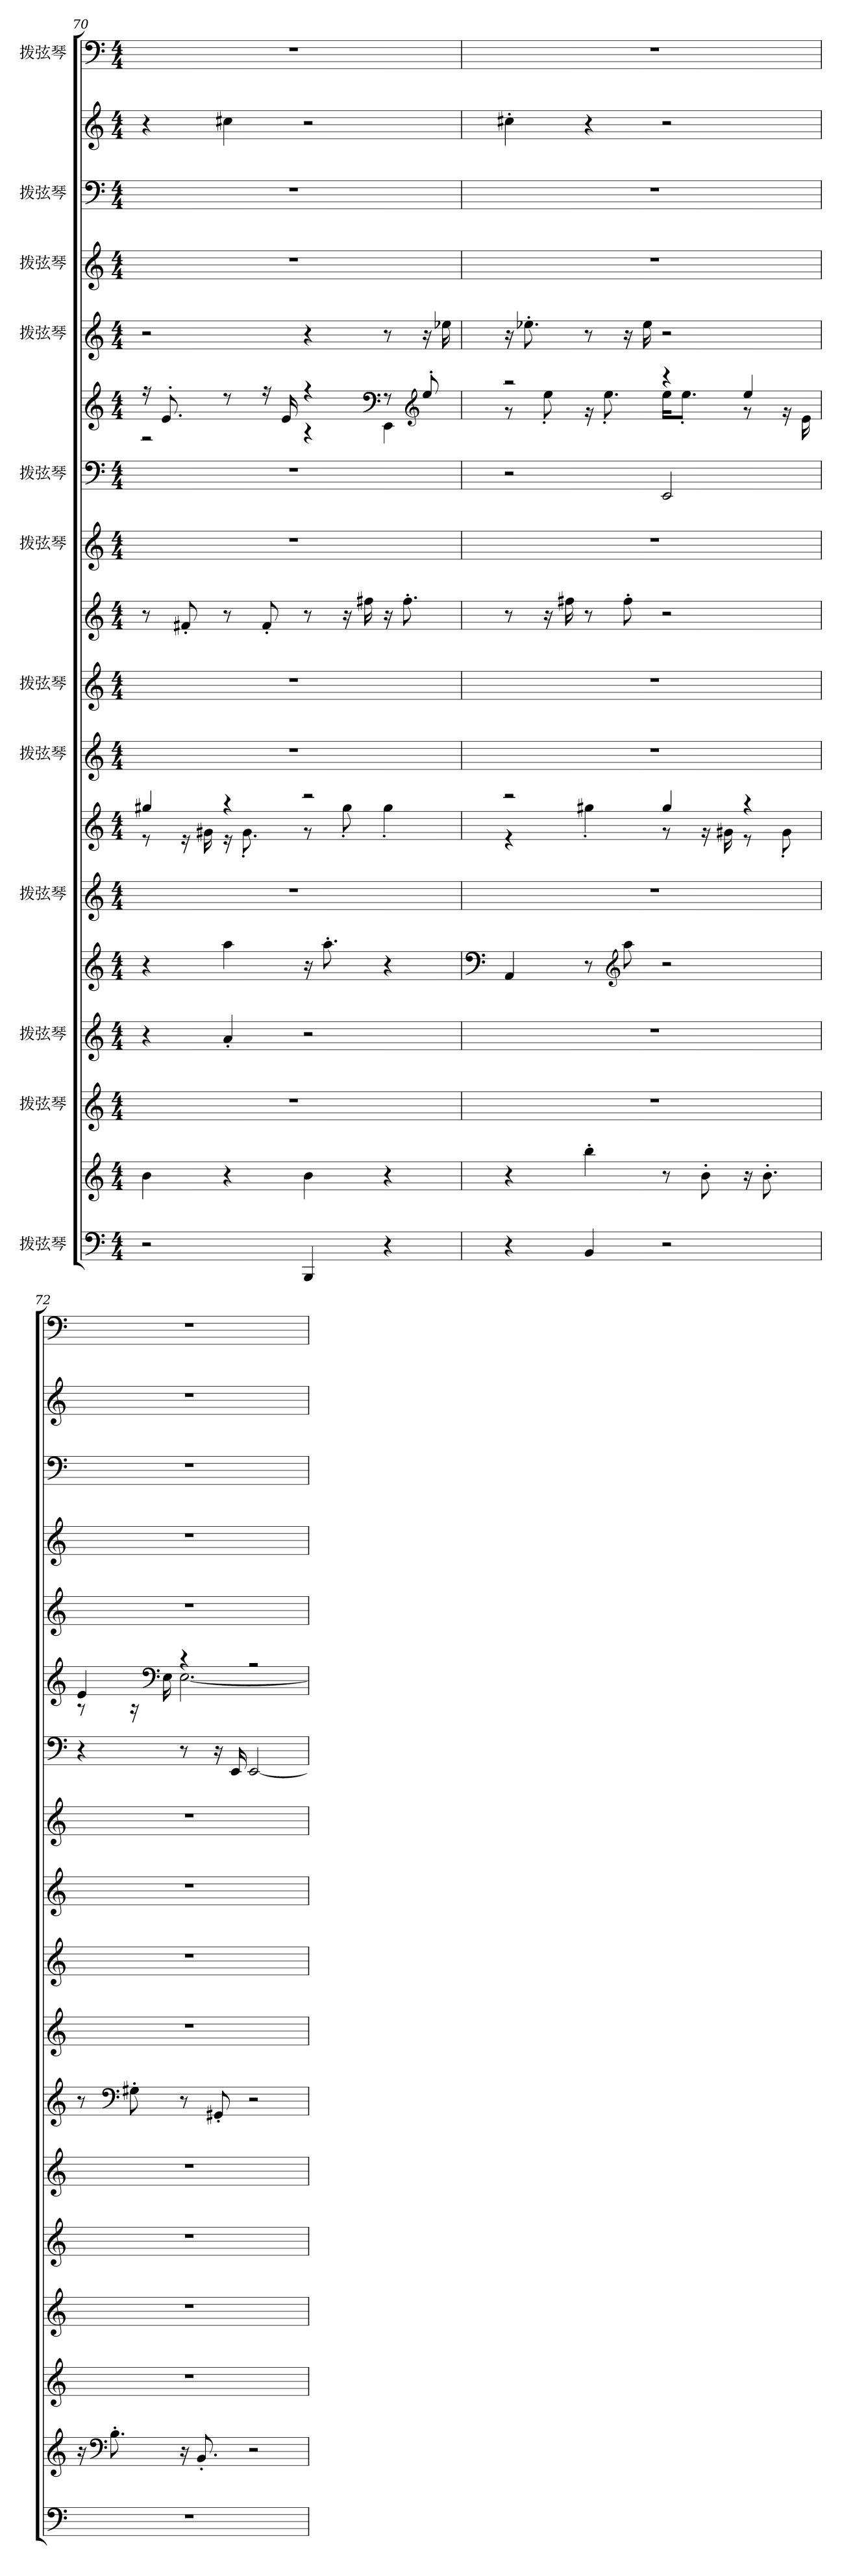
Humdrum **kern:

**kern	**kern	**kern	**kern	**kern	**kern	**kern	**kern	**kern	**kern	**kern	**kern	**kern	**kern	**kern	**kern	**kern	**kern
*part12	*part12	*part11	*part10	*part10	*part9	*part9	*part8	*part7	*part7	*part6	*part5	*part5	*part4	*part3	*part2	*part2	*part1
*staff18	*staff17	*staff16	*staff15	*staff14	*staff13	*staff12	*staff11	*staff10	*staff9	*staff8	*staff7	*staff6	*staff5	*staff4	*staff3	*staff2	*staff1
*I"拨弦琴	*	*I"拨弦琴	*I"拨弦琴	*	*I"拨弦琴	*	*I"拨弦琴	*I"拨弦琴	*	*I"拨弦琴	*I"拨弦琴	*	*I"拨弦琴	*I"拨弦琴	*I"拨弦琴	*	*I"拨弦琴
!!LO:PB:g=z
*clefF4	*clefG2	*clefG2	*clefG2	*clefG2	*clefG2	*clefG2	*clefG2	*clefG2	*clefG2	*clefG2	*clefF4	*clefG2	*clefG2	*clefG2	*clefF4	*clefG2	*clefF4
*k[]	*k[]	*k[]	*k[]	*k[]	*k[]	*k[]	*k[]	*k[]	*k[]	*k[]	*k[]	*k[]	*k[]	*k[]	*k[]	*k[]	*k[]
*M4/4	*M4/4	*M4/4	*M4/4	*M4/4	*M4/4	*M4/4	*M4/4	*M4/4	*M4/4	*M4/4	*M4/4	*M4/4	*M4/4	*M4/4	*M4/4	*M4/4	*M4/4
=70	=70	=70	=70	=70	=70	=70	=70	=70	=70	=70	=70	=70	=70	=70	=70	=70	=70
*	*	*	*	*	*	*^	*	*	*	*	*	*^	*	*	*	*	*
2r	4b\	1r	4r	4r	1r	4gg#X/	8r	1r	1r	8r	1r	1r	16r	2r	2r	1r	1r	4r	1r
.	.	.	.	.	.	.	.	.	.	.	.	.	8.e'/	.	.	.	.	.	.
.	.	.	.	.	.	.	16r	.	.	8f#X'/	.	.	.	.	.	.	.	.	.
.	.	.	.	.	.	.	16g#X\	.	.	.	.	.	.	.	.	.	.	.	.
.	4r	.	4a'/	4aa\	.	4r	16r	.	.	8r	.	.	8r	.	.	.	.	4cc#X\	.
.	.	.	.	.	.	.	8.g#'\	.	.	.	.	.	.	.	.	.	.	.	.
.	.	.	.	.	.	.	.	.	.	8f#'/	.	.	16r	.	.	.	.	.	.
.	.	.	.	.	.	.	.	.	.	.	.	.	16e/	.	.	.	.	.	.
4BBB/	4b\	.	2r	16r	.	2r	8r	.	.	8r	.	.	4r	4r	4r	.	.	2r	.
.	.	.	.	8.aa'\	.	.	.	.	.	.	.	.	.	.	.	.	.	.	.
.	.	.	.	.	.	.	8gg#'\	.	.	16r	.	.	.	.	.	.	.	.	.
.	.	.	.	.	.	.	.	.	.	16ff#X\	.	.	.	.	.	.	.	.	.
*	*	*	*	*	*	*	*	*	*	*	*	*	*clefF4	*	*	*	*	*	*
4r	4r	.	.	4r	.	.	4gg#'\	.	.	16r	.	.	8r	4EE\	8r	.	.	.	.
.	.	.	.	.	.	.	.	.	.	8.ff#'\	.	.	.	.	.	.	.	.	.
*	*	*	*	*	*	*	*	*	*	*	*	*	*clefG2	*	*	*	*	*	*
.	.	.	.	.	.	.	.	.	.	.	.	.	8ee'/	.	16r	.	.	.	.
.	.	.	.	.	.	.	.	.	.	.	.	.	.	.	16ee-X\	.	.	.	.
=71	=71	=71	=71	=71	=71	=71	=71	=71	=71	=71	=71	=71	=71	=71	=71	=71	=71	=71	=71
*	*	*	*	*clefF4	*	*	*	*	*	*	*	*	*	*	*	*	*	*	*
4r	4r	1r	1r	4AA/	1r	2r	4r	1r	1r	8r	1r	2r	2r	8r	16r	1r	1r	4cc#X'\	1r
.	.	.	.	.	.	.	.	.	.	.	.	.	.	.	8.ee-X'\	.	.	.	.
.	.	.	.	.	.	.	.	.	.	16r	.	.	.	8ee'\	.	.	.	.	.
.	.	.	.	.	.	.	.	.	.	16ff#X\	.	.	.	.	.	.	.	.	.
4BB/	4bb'\	.	.	8r	.	.	4gg#X'\	.	.	8r	.	.	.	16r	8r	.	.	4r	.
.	.	.	.	.	.	.	.	.	.	.	.	.	.	8.ee'\	.	.	.	.	.
*	*	*	*	*clefG2	*	*	*	*	*	*	*	*	*	*	*	*	*	*	*
.	.	.	.	8aa\	.	.	.	.	.	8ff#'\	.	.	.	.	16r	.	.	.	.
.	.	.	.	.	.	.	.	.	.	.	.	.	.	.	16ee-\	.	.	.	.
2r	8r	.	.	2r	.	4gg#/	8r	.	.	2r	.	2EE/	4r	16ee\KL	2r	.	.	2r	.
.	.	.	.	.	.	.	.	.	.	.	.	.	.	8.ee'\J	.	.	.	.	.
.	8b'\	.	.	.	.	.	16r	.	.	.	.	.	.	.	.	.	.	.	.
.	.	.	.	.	.	.	16g#X\	.	.	.	.	.	.	.	.	.	.	.	.
.	16r	.	.	.	.	4r	8r	.	.	.	.	.	4ee/	8r	.	.	.	.	.
.	8.b'\	.	.	.	.	.	.	.	.	.	.	.	.	.	.	.	.	.	.
.	.	.	.	.	.	.	8g#'\	.	.	.	.	.	.	16r	.	.	.	.	.
.	.	.	.	.	.	.	.	.	.	.	.	.	.	16e\	.	.	.	.	.
*	*	*	*	*	*	*v	*v	*	*	*	*	*	*	*	*	*	*	*	*
!!LO:PB:g=z
=72	=72	=72	=72	=72	=72	=72	=72	=72	=72	=72	=72	=72	=72	=72	=72	=72	=72	=72
1r	16r	1r	1r	1r	1r	8r	1r	1r	1r	1r	4r	4e/	8r	1r	1r	1r	1r	1r
*	*clefF4	*	*	*	*	*	*	*	*	*	*	*	*	*	*	*	*	*
.	8.B'\	.	.	.	.	.	.	.	.	.	.	.	.	.	.	.	.	.
*	*	*	*	*	*	*clefF4	*	*	*	*	*	*	*	*	*	*	*	*
.	.	.	.	.	.	8G#X'\	.	.	.	.	.	.	16r	.	.	.	.	.
*	*	*	*	*	*	*	*	*	*	*	*	*clefF4	*	*	*	*	*	*
.	.	.	.	.	.	.	.	.	.	.	.	.	16E\	.	.	.	.	.
.	16r	.	.	.	.	8r	.	.	.	.	8r	4r	[2.E\	.	.	.	.	.
.	8.BB'/	.	.	.	.	.	.	.	.	.	.	.	.	.	.	.	.	.
.	.	.	.	.	.	8GG#X'/	.	.	.	.	16r	.	.	.	.	.	.	.
.	.	.	.	.	.	.	.	.	.	.	16EE/	.	.	.	.	.	.	.
.	2r	.	.	.	.	2r	.	.	.	.	[2EE/	2r	.	.	.	.	.	.
*	*	*	*	*	*	*	*	*	*	*	*	*v	*v	*	*	*	*	*
=	=	=	=	=	=	=	=	=	=	=	=	=	=	=	=	=	=
*-	*-	*-	*-	*-	*-	*-	*-	*-	*-	*-	*-	*-	*-	*-	*-	*-	*-
